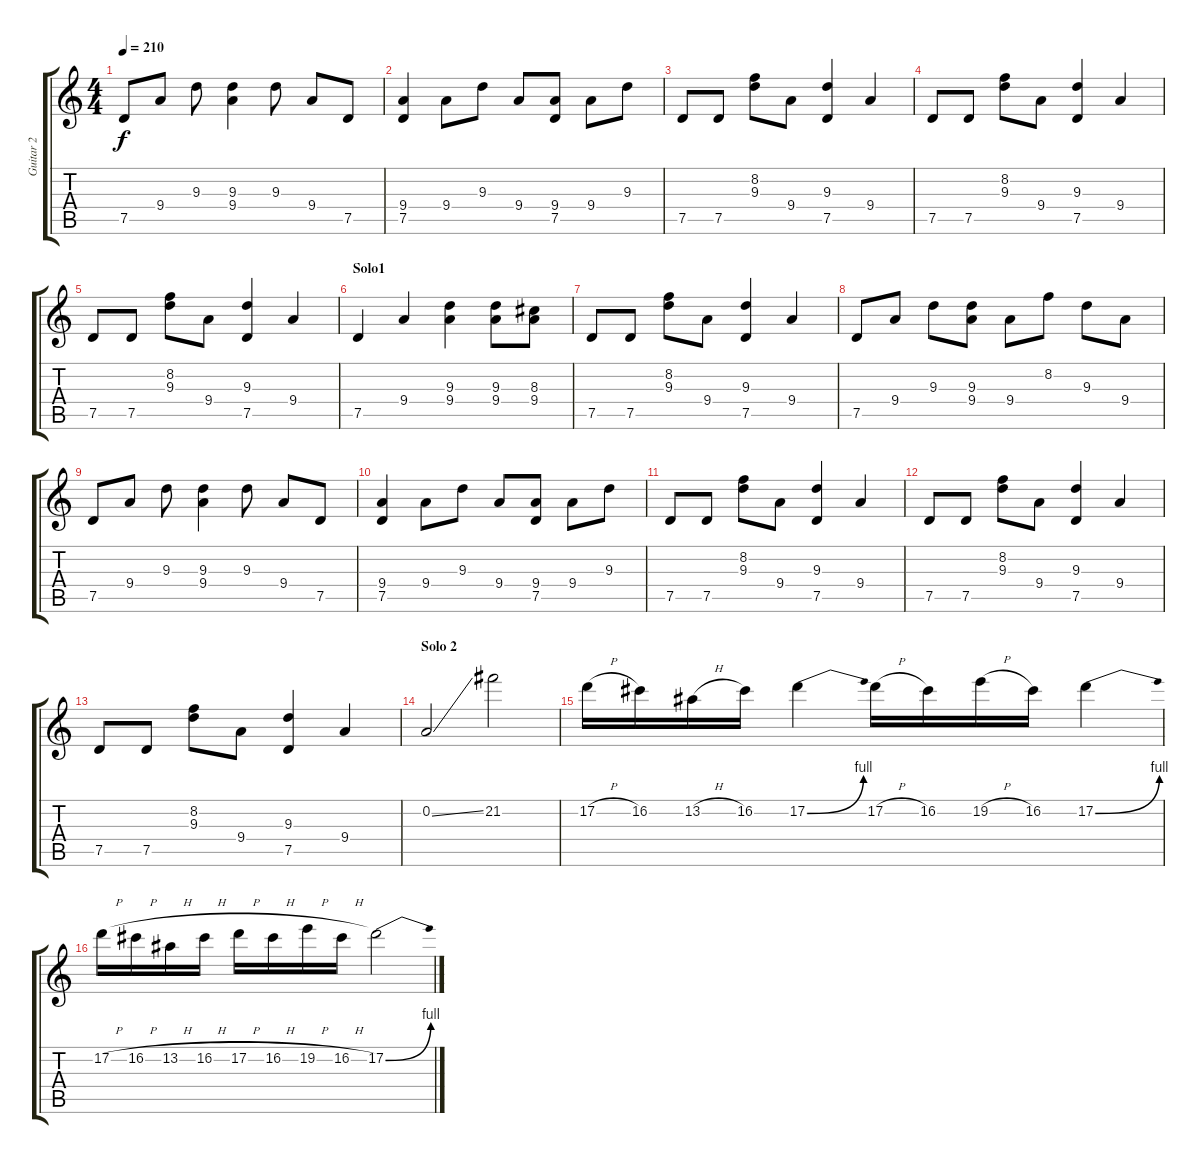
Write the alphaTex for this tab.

\track ("Guitar 2" "Guitar 2") {instrument overdrivenguitar}
\staff {score tabs}
\tuning (D4 A3 F3 C3 G2 D2) {hide}
\ts (4 4)
\tempo 210
\clef g2
\ks c
7.5.8{dy f} 9.4.8 9.3.8 (9.3 9.4).4 9.3.8 9.4.8 7.5.8 |
(9.4 7.5).4 9.4.8 9.3.8 9.4.8 (9.4 7.5).8 9.4.8 9.3.8 |
7.5.8 7.5.8 (8.2 9.3).8 9.4.8 (9.3 7.5).4 9.4.4 |
7.5.8 7.5.8 (8.2 9.3).8 9.4.8 (9.3 7.5).4 9.4.4 |
7.5.8 7.5.8 (8.2 9.3).8 9.4.8 (9.3 7.5).4 9.4.4 |
\section ("" "Solo1")
7.5.4 9.4.4 (9.3 9.4).4 (9.3 9.4).8 (8.3 9.4).8 |
7.5.8 7.5.8 (8.2 9.3).8 9.4.8 (9.3 7.5).4 9.4.4 |
7.5.8 9.4.8 9.3.8 (9.3 9.4).8 9.4.8 8.2.8 9.3.8 9.4.8 |
7.5.8 9.4.8 9.3.8 (9.3 9.4).4 9.3.8 9.4.8 7.5.8 |
(9.4 7.5).4 9.4.8 9.3.8 9.4.8 (9.4 7.5).8 9.4.8 9.3.8 |
7.5.8 7.5.8 (8.2 9.3).8 9.4.8 (9.3 7.5).4 9.4.4 |
7.5.8 7.5.8 (8.2 9.3).8 9.4.8 (9.3 7.5).4 9.4.4 |
7.5.8 7.5.8 (8.2 9.3).8 9.4.8 (9.3 7.5).4 9.4.4 |
\section ("" "Solo 2")
0.2{ss}.2{volume 16} 21.2.2 |
17.2{h}.16 16.2.16 13.2{h}.16 16.2.16 17.2{be (bend 0 0 60 4)}.4 17.2{h}.16 16.2.16 19.2{h}.16 16.2.16 17.2{be (bend 0 0 60 4)}.4 |
17.2{h}.16 16.2{h}.16 13.2{h}.16 16.2{h}.16 17.2{h}.16 16.2{h}.16 19.2{h}.16 16.2{h}.16 17.2{be (bend 0 0 60 4)}.2
